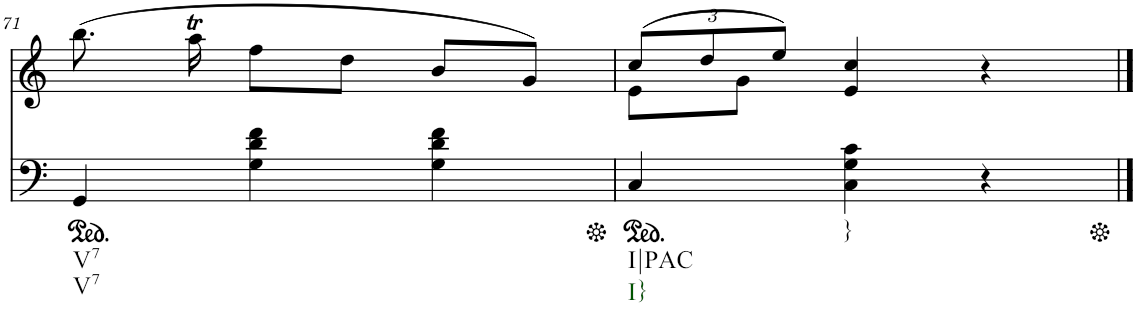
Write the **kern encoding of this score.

**kern	**kern
*part2	*part1
*staff2	*staff1
*I"piano	*I"piano
*I'Pno	*I'Pno
!!LO:PB:g=z
*clefF4	*clefG2
*k[]	*k[]
*M3/4	*M3/4
*ped	*
=71	=71
!LO:TX:b:t=V7	!
!LO:TX:b:t=V7	!
4GG/	(8.bb\
.	16aaT\
4G\ 4d\ 4f\	8ff\L
.	8dd\J
4G\ 4d\ 4f\	8b/L
.	8g/J)
=72	=72
*Xped	*
*ped	*
*	*Xbrackettup
*	*^
!LO:TX:b:t=I|PAC	!	!
!LO:TX:b:t=I}	!	!
4C/	(12cc/L	8e\L
.	12dd/	.
.	.	8g\J
.	12ee/J)	.
!LO:TX:b:t=}	!	!
4C\ 4G\ 4c\	4e/ 4cc/	2ryy
4r	4r	.
*	*v	*v
*Xped	*
==	==
*-	*-
